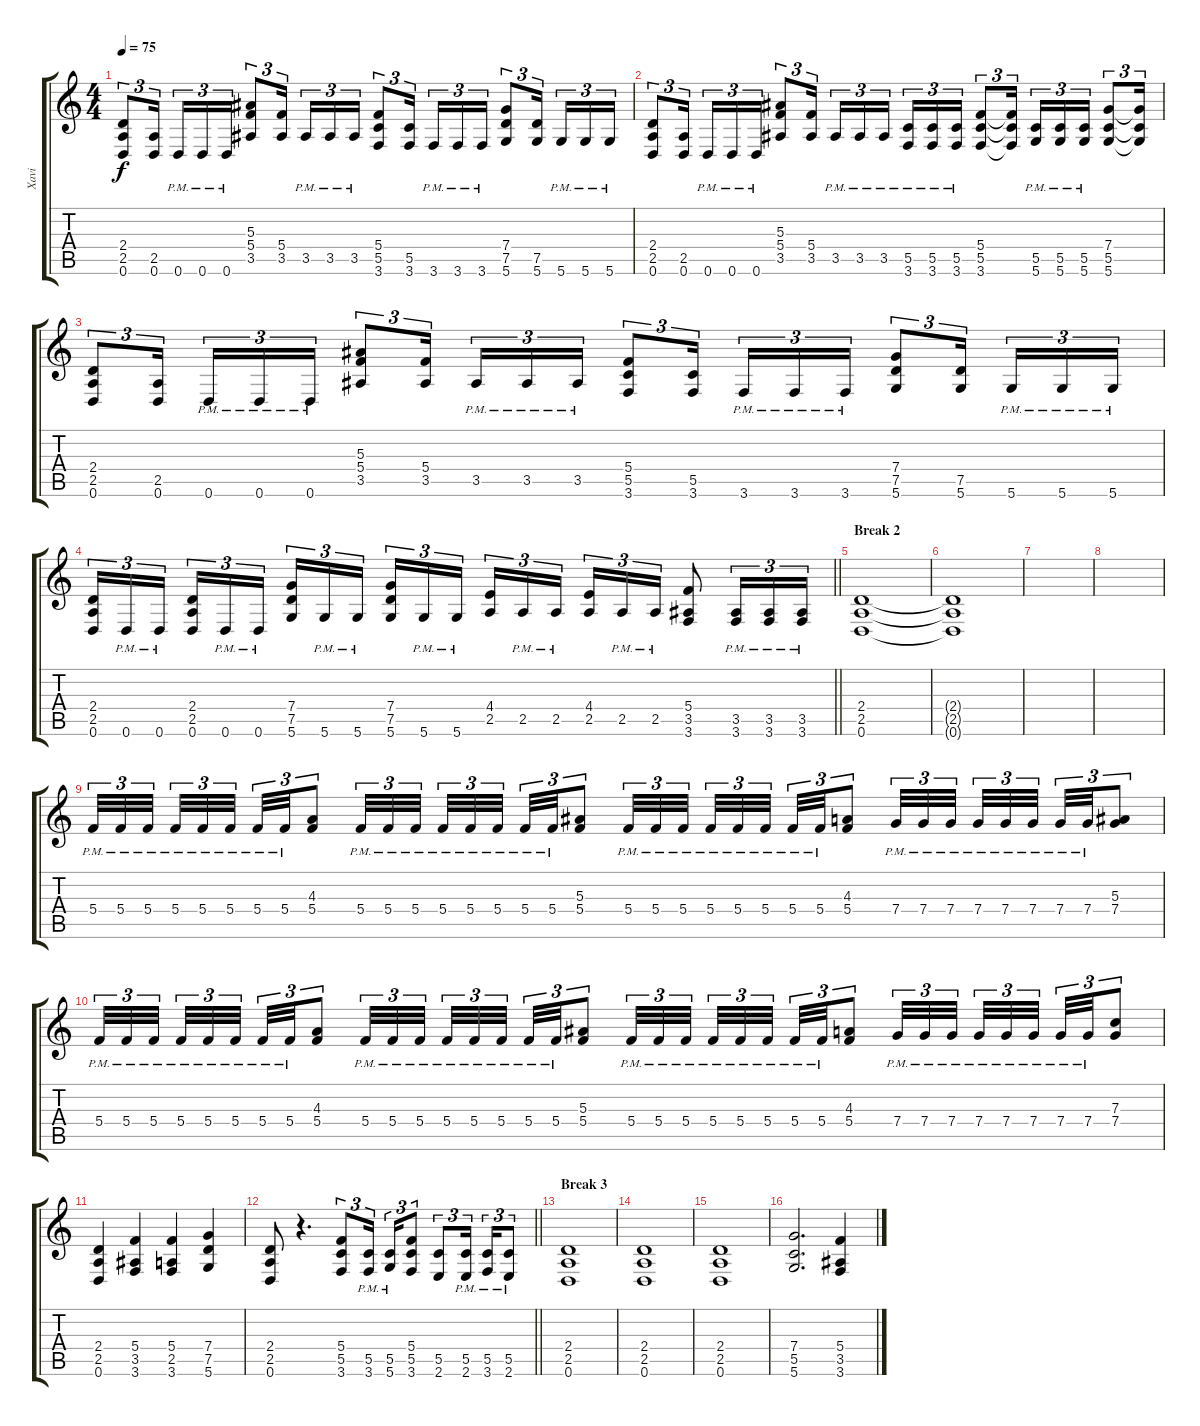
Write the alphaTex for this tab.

\track ("Xavi" "Xavi") {instrument distortionguitar}
\staff {score tabs}
\tuning (D4 A3 F3 C3 G2 D2) {hide}
\ts (4 4)
\tempo 75
\clef g2
\ks c
(2.4 2.5 0.6).8{tu (3 2) dy f} (2.5 0.6).16{tu (3 2) beam splitsecondary} 0.6{pm}.16{tu (3 2)} 0.6{pm}.16{tu (3 2)} 0.6{pm}.16{tu (3 2)} (5.3 5.4 3.5).8{tu (3 2)} (5.4 3.5).16{tu (3 2) beam splitsecondary} 3.5{pm}.16{tu (3 2)} 3.5{pm}.16{tu (3 2)} 3.5{pm}.16{tu (3 2)} (5.4 5.5 3.6).8{tu (3 2)} (5.5 3.6).16{tu (3 2) beam splitsecondary} 3.6{pm}.16{tu (3 2)} 3.6{pm}.16{tu (3 2)} 3.6{pm}.16{tu (3 2)} (7.4 7.5 5.6).8{tu (3 2)} (7.5 5.6).16{tu (3 2) beam splitsecondary} 5.6{pm}.16{tu (3 2)} 5.6{pm}.16{tu (3 2)} 5.6{pm}.16{tu (3 2)} |
(2.4 2.5 0.6).8{tu (3 2)} (2.5 0.6).16{tu (3 2) beam splitsecondary} 0.6{pm}.16{tu (3 2)} 0.6{pm}.16{tu (3 2)} 0.6{pm}.16{tu (3 2)} (5.3 5.4 3.5).8{tu (3 2)} (5.4 3.5).16{tu (3 2) beam splitsecondary} 3.5{pm}.16{tu (3 2)} 3.5{pm}.16{tu (3 2)} 3.5{pm}.16{tu (3 2)} (5.5{pm} 3.6{pm}).16{tu (3 2)} (5.5{pm} 3.6{pm}).16{tu (3 2)} (5.5{pm} 3.6{pm}).16{tu (3 2)} (5.4 5.5 3.6).8{tu (3 2)} (5.4{t} 5.5{t} 3.6{t}).16{tu (3 2)} (5.5{pm} 5.6{pm}).16{tu (3 2)} (5.5{pm} 5.6{pm}).16{tu (3 2)} (5.5{pm} 5.6{pm}).16{tu (3 2)} (7.4 5.5 5.6).8{tu (3 2)} (7.4{t} 5.5{t} 5.6{t}).16{tu (3 2)} |
(2.4 2.5 0.6).8{tu (3 2)} (2.5 0.6).16{tu (3 2) beam splitsecondary} 0.6{pm}.16{tu (3 2)} 0.6{pm}.16{tu (3 2)} 0.6{pm}.16{tu (3 2)} (5.3 5.4 3.5).8{tu (3 2)} (5.4 3.5).16{tu (3 2) beam splitsecondary} 3.5{pm}.16{tu (3 2)} 3.5{pm}.16{tu (3 2)} 3.5{pm}.16{tu (3 2)} (5.4 5.5 3.6).8{tu (3 2)} (5.5 3.6).16{tu (3 2) beam splitsecondary} 3.6{pm}.16{tu (3 2)} 3.6{pm}.16{tu (3 2)} 3.6{pm}.16{tu (3 2)} (7.4 7.5 5.6).8{tu (3 2)} (7.5 5.6).16{tu (3 2) beam splitsecondary} 5.6{pm}.16{tu (3 2)} 5.6{pm}.16{tu (3 2)} 5.6{pm}.16{tu (3 2)} |
\barLineRight lightlight
(2.4 2.5 0.6).16{tu (3 2)} 0.6{pm}.16{tu (3 2)} 0.6{pm}.16{tu (3 2) beam splitsecondary} (2.4 2.5 0.6).16{tu (3 2)} 0.6{pm}.16{tu (3 2)} 0.6{pm}.16{tu (3 2)} (7.4 7.5 5.6).16{tu (3 2)} 5.6{pm}.16{tu (3 2)} 5.6{pm}.16{tu (3 2) beam splitsecondary} (7.4 7.5 5.6).16{tu (3 2)} 5.6{pm}.16{tu (3 2)} 5.6{pm}.16{tu (3 2)} (4.4 2.5).16{tu (3 2)} 2.5{pm}.16{tu (3 2)} 2.5{pm}.16{tu (3 2) beam splitsecondary} (4.4 2.5).16{tu (3 2)} 2.5{pm}.16{tu (3 2)} 2.5{pm}.16{tu (3 2)} (5.4 3.5 3.6).8 (3.5{pm} 3.6{pm}).16{tu (3 2)} (3.5{pm} 3.6{pm}).16{tu (3 2)} (3.5{pm} 3.6{pm}).16{tu (3 2)} |
\section ("" "Break 2")
(2.4 2.5 0.6).1{volume 0} |
(2.4{t} 2.5{t} 0.6{t}).1 |
|
|
5.4{pm}.32{tu (3 2) volume 14} 5.4{pm}.32{tu (3 2)} 5.4{pm}.32{tu (3 2) beam splitsecondary} 5.4{pm}.32{tu (3 2)} 5.4{pm}.32{tu (3 2)} 5.4{pm}.32{tu (3 2) beam splitsecondary} 5.4{pm}.32{tu (3 2)} 5.4{pm}.32{tu (3 2)} (4.3 5.4).8{tu (3 2)} 5.4{pm}.32{tu (3 2)} 5.4{pm}.32{tu (3 2)} 5.4{pm}.32{tu (3 2) beam splitsecondary} 5.4{pm}.32{tu (3 2)} 5.4{pm}.32{tu (3 2)} 5.4{pm}.32{tu (3 2) beam splitsecondary} 5.4{pm}.32{tu (3 2)} 5.4{pm}.32{tu (3 2)} (5.3 5.4).8{tu (3 2)} 5.4{pm}.32{tu (3 2)} 5.4{pm}.32{tu (3 2)} 5.4{pm}.32{tu (3 2) beam splitsecondary} 5.4{pm}.32{tu (3 2)} 5.4{pm}.32{tu (3 2)} 5.4{pm}.32{tu (3 2) beam splitsecondary} 5.4{pm}.32{tu (3 2)} 5.4{pm}.32{tu (3 2)} (4.3 5.4).8{tu (3 2)} 7.4{pm}.32{tu (3 2)} 7.4{pm}.32{tu (3 2)} 7.4{pm}.32{tu (3 2) beam splitsecondary} 7.4{pm}.32{tu (3 2)} 7.4{pm}.32{tu (3 2)} 7.4{pm}.32{tu (3 2) beam splitsecondary} 7.4{pm}.32{tu (3 2)} 7.4{pm}.32{tu (3 2)} (5.3 7.4).8{tu (3 2)} |
5.4{pm}.32{tu (3 2)} 5.4{pm}.32{tu (3 2)} 5.4{pm}.32{tu (3 2) beam splitsecondary} 5.4{pm}.32{tu (3 2)} 5.4{pm}.32{tu (3 2)} 5.4{pm}.32{tu (3 2) beam splitsecondary} 5.4{pm}.32{tu (3 2)} 5.4{pm}.32{tu (3 2)} (4.3 5.4).8{tu (3 2)} 5.4{pm}.32{tu (3 2)} 5.4{pm}.32{tu (3 2)} 5.4{pm}.32{tu (3 2) beam splitsecondary} 5.4{pm}.32{tu (3 2)} 5.4{pm}.32{tu (3 2)} 5.4{pm}.32{tu (3 2) beam splitsecondary} 5.4{pm}.32{tu (3 2)} 5.4{pm}.32{tu (3 2)} (5.3 5.4).8{tu (3 2)} 5.4{pm}.32{tu (3 2)} 5.4{pm}.32{tu (3 2)} 5.4{pm}.32{tu (3 2) beam splitsecondary} 5.4{pm}.32{tu (3 2)} 5.4{pm}.32{tu (3 2)} 5.4{pm}.32{tu (3 2) beam splitsecondary} 5.4{pm}.32{tu (3 2)} 5.4{pm}.32{tu (3 2)} (4.3 5.4).8{tu (3 2)} 7.4{pm}.32{tu (3 2)} 7.4{pm}.32{tu (3 2)} 7.4{pm}.32{tu (3 2) beam splitsecondary} 7.4{pm}.32{tu (3 2)} 7.4{pm}.32{tu (3 2)} 7.4{pm}.32{tu (3 2) beam splitsecondary} 7.4{pm}.32{tu (3 2)} 7.4{pm}.32{tu (3 2)} (7.3 7.4).8{tu (3 2)} |
(2.4 2.5 0.6).4 (5.4 3.5 3.6).4 (5.4 2.5 3.6).4 (7.4 7.5 5.6).4 |
\barLineRight lightlight
(2.4 2.5 0.6).8 r.4{d} (5.4 5.5 3.6).8{tu (3 2)} (5.5{pm} 3.6{pm}).16{tu (3 2) beam splitsecondary} (5.5{pm} 5.6{pm}).16{tu (3 2)} (5.4 5.5 3.6).8{tu (3 2)} (5.5 2.6).8{tu (3 2)} (5.5{pm} 2.6{pm}).16{tu (3 2) beam splitsecondary} (5.5{pm} 3.6{pm}).16{tu (3 2)} (5.5{pm} 2.6{pm}).8{tu (3 2)} |
\section ("" "Break 3")
(2.4 2.5 0.6).1 |
(2.4 2.5 0.6).1 |
(2.4 2.5 0.6).1 |
(7.4 5.5 5.6).2{d} (5.4 3.5 3.6).4
